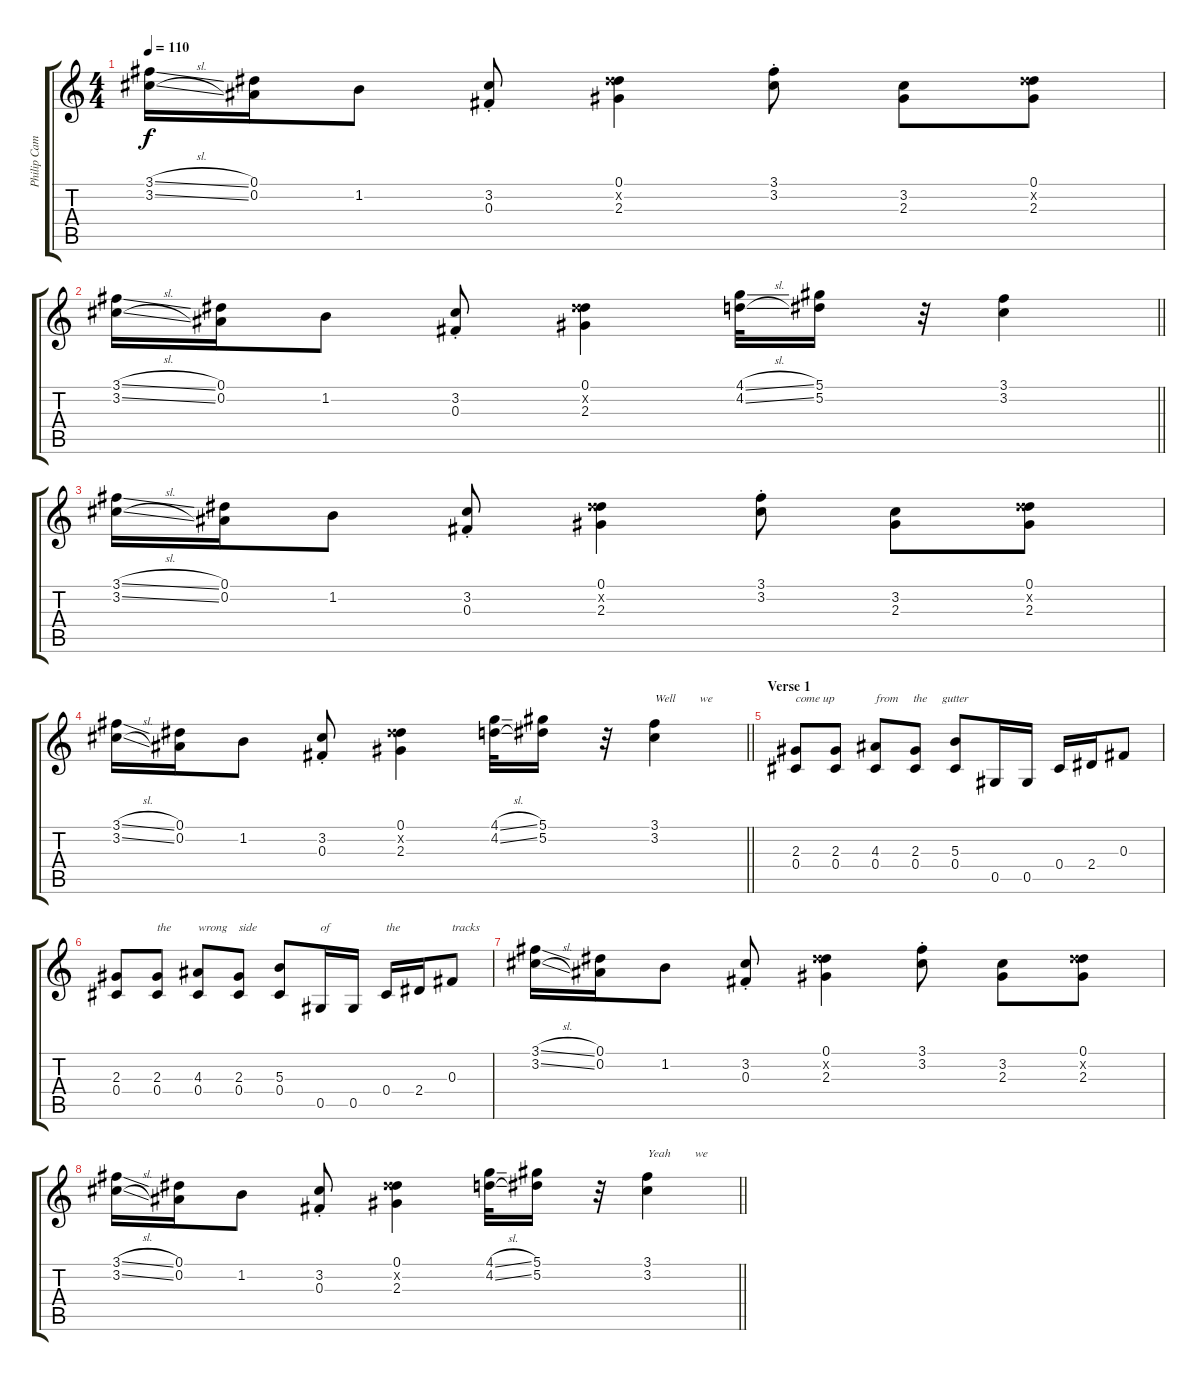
\track ("Philip Campbell" "Philip Cam") {instrument acousticguitarsteel}
\staff {score tabs}
\tuning (Eb4 Bb3 Gb3 Db3 Ab2 Eb2) {hide}
\ts (4 4)
\tempo 110
\clef g2
\ks c
(3.1{sl} 3.2{sl}).16{dy f instrument acousticguitarsteel} (0.1 0.2).16 1.2.8 (3.2{st} 0.3{st}).8 (0.1 5.2{x} 2.3).4 (3.1{st} 3.2{st}).8 (3.2 2.3).8 (0.1 5.2{x} 2.3).8 |
\barLineRight lightlight
(3.1{sl} 3.2{sl}).16 (0.1 0.2).16 1.2.8 (3.2{st} 0.3{st}).8 (0.1 5.2{x} 2.3).4 (4.1{sl} 4.2{sl}).32 (5.1 5.2).16 r.32 (3.1 3.2).4 |
(3.1{sl} 3.2{sl}).16 (0.1 0.2).16 1.2.8 (3.2{st} 0.3{st}).8 (0.1 5.2{x} 2.3).4 (3.1{st} 3.2{st}).8 (3.2 2.3).8 (0.1 5.2{x} 2.3).8 |
\barLineRight lightlight
(3.1{sl} 3.2{sl}).16 (0.1 0.2).16 1.2.8 (3.2{st} 0.3{st}).8 (0.1 5.2{x} 2.3).4 (4.1{sl} 4.2{sl}).32 (5.1 5.2).16 r.32 (3.1 3.2).4{txt "Well        we"} |
\section ("" "Verse 1")
(2.3 0.4).8{txt "come up"} (2.3 0.4).8 (4.3 0.4).8{txt "from     the     gutter"} (2.3 0.4).8 (5.3 0.4).8 0.5.16 0.5.16 0.4.16 2.4.16 0.3.8 |
(2.3 0.4).8 (2.3 0.4).8{txt "the"} (4.3 0.4).8{txt "wrong"} (2.3 0.4).8{txt "side"} (5.3 0.4).8 0.5.16{txt "of"} 0.5.16 0.4.16{txt "the"} 2.4.16 0.3.8{txt "tracks"} |
(3.1{sl} 3.2{sl}).16 (0.1 0.2).16 1.2.8 (3.2{st} 0.3{st}).8 (0.1 5.2{x} 2.3).4 (3.1{st} 3.2{st}).8 (3.2 2.3).8 (0.1 5.2{x} 2.3).8 |
\barLineRight lightlight
(3.1{sl} 3.2{sl}).16 (0.1 0.2).16 1.2.8 (3.2{st} 0.3{st}).8 (0.1 5.2{x} 2.3).4 (4.1{sl} 4.2{sl}).32 (5.1 5.2).16 r.32 (3.1 3.2).4{txt "Yeah        we"}
